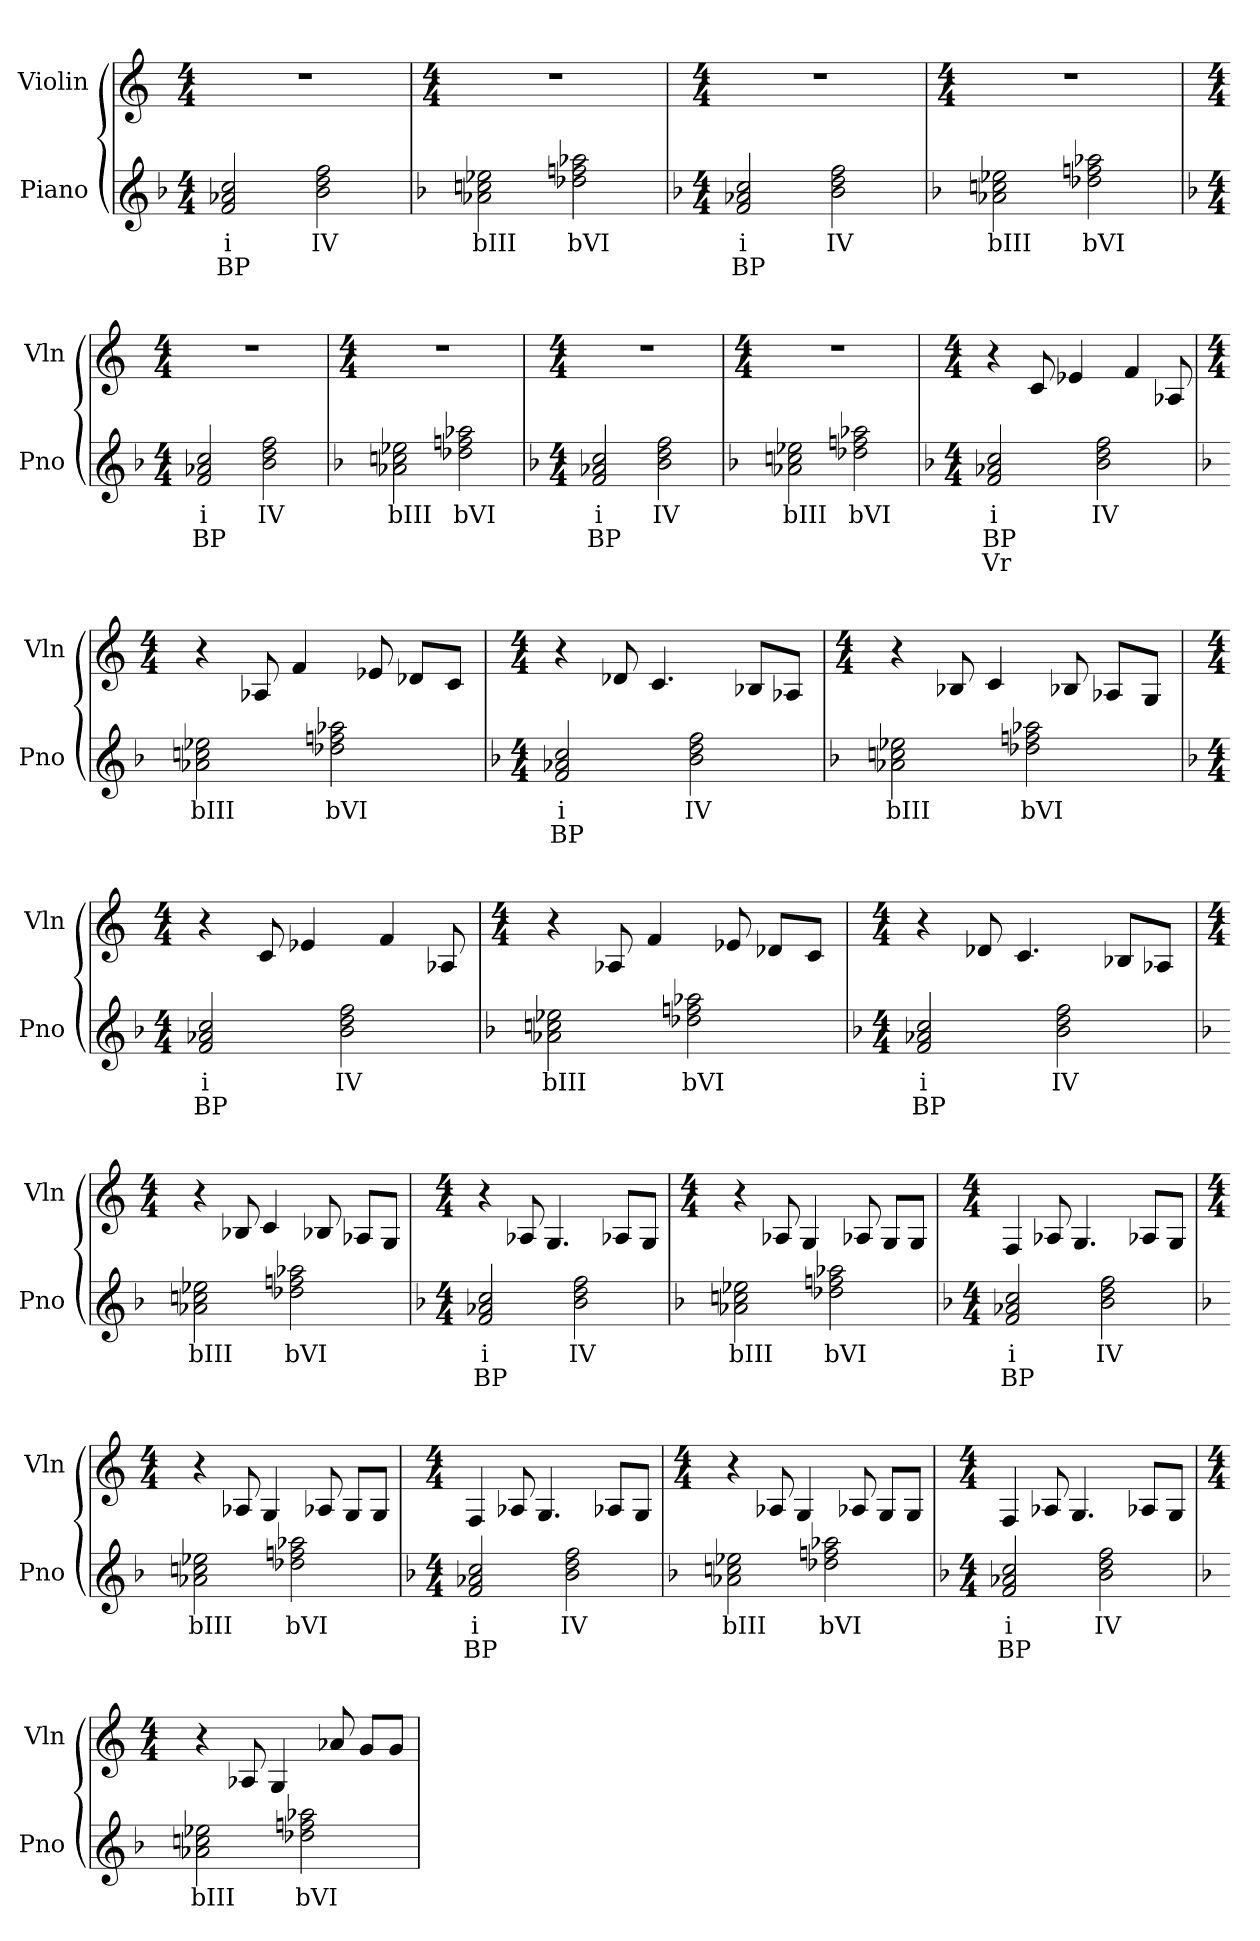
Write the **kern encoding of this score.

**kern	**text	**text	**text	**kern
*part2	*part2	*part2	*part2	*part1
*staff2	*staff2	*staff2	*staff2	*staff1
*I"Piano	*	*	*	*I"Violin
*I'Pno	*	*	*	*I'Vln
*k[b-]	*	*	*	*
*F:	*	*	*	*
*M4/4	*	*	*	*M4/4
=	=	=	=	=
2f 2a-X 2cc	i	BP	.	1r
2b- 2dd 2ff	IV	.	.	.
=	=	=	=	=
*k[b-]	*	*	*	*
*F:	*	*	*	*
*	*	*	*	*M4/4
2a-X 2ccn 2ee-X	bIII	.	.	1r
2dd-X 2ffn 2aa-X	bVI	.	.	.
=	=	=	=	=
*k[b-]	*	*	*	*
*F:	*	*	*	*
*M4/4	*	*	*	*M4/4
2f 2a-X 2cc	i	BP	.	1r
2b- 2dd 2ff	IV	.	.	.
=	=	=	=	=
*k[b-]	*	*	*	*
*F:	*	*	*	*
*	*	*	*	*M4/4
2a-X 2ccn 2ee-X	bIII	.	.	1r
2dd-X 2ffn 2aa-X	bVI	.	.	.
=	=	=	=	=
*k[b-]	*	*	*	*
*F:	*	*	*	*
*M4/4	*	*	*	*M4/4
2f 2a-X 2cc	i	BP	.	1r
2b- 2dd 2ff	IV	.	.	.
=	=	=	=	=
*k[b-]	*	*	*	*
*F:	*	*	*	*
*	*	*	*	*M4/4
2a-X 2ccn 2ee-X	bIII	.	.	1r
2dd-X 2ffn 2aa-X	bVI	.	.	.
=	=	=	=	=
*k[b-]	*	*	*	*
*F:	*	*	*	*
*M4/4	*	*	*	*M4/4
2f 2a-X 2cc	i	BP	.	1r
2b- 2dd 2ff	IV	.	.	.
=	=	=	=	=
*k[b-]	*	*	*	*
*F:	*	*	*	*
*	*	*	*	*M4/4
2a-X 2ccn 2ee-X	bIII	.	.	1r
2dd-X 2ffn 2aa-X	bVI	.	.	.
=	=	=	=	=
*k[b-]	*	*	*	*
*F:	*	*	*	*
*M4/4	*	*	*	*M4/4
2f 2a-X 2cc	i	BP	Vr	4r
.	.	.	.	8c
.	.	.	.	4e-X
2b- 2dd 2ff	IV	.	.	.
.	.	.	.	4f
.	.	.	.	8A-X
=	=	=	=	=
*k[b-]	*	*	*	*
*F:	*	*	*	*
*	*	*	*	*M4/4
2a-X 2ccn 2ee-X	bIII	.	.	4r
.	.	.	.	8A-X
.	.	.	.	4f
2dd-X 2ffn 2aa-X	bVI	.	.	.
.	.	.	.	8e-X
.	.	.	.	8d-XL
.	.	.	.	8cJ
=	=	=	=	=
*k[b-]	*	*	*	*
*F:	*	*	*	*
*M4/4	*	*	*	*M4/4
2f 2a-X 2cc	i	BP	.	4r
.	.	.	.	8d-X
.	.	.	.	4.c
2b- 2dd 2ff	IV	.	.	.
.	.	.	.	8B-XL
.	.	.	.	8A-XJ
=	=	=	=	=
*k[b-]	*	*	*	*
*F:	*	*	*	*
*	*	*	*	*M4/4
2a-X 2ccn 2ee-X	bIII	.	.	4r
.	.	.	.	8B-X
.	.	.	.	4c
2dd-X 2ffn 2aa-X	bVI	.	.	.
.	.	.	.	8B-X
.	.	.	.	8A-XL
.	.	.	.	8GJ
=	=	=	=	=
*k[b-]	*	*	*	*
*F:	*	*	*	*
*M4/4	*	*	*	*M4/4
2f 2a-X 2cc	i	BP	.	4r
.	.	.	.	8c
.	.	.	.	4e-X
2b- 2dd 2ff	IV	.	.	.
.	.	.	.	4f
.	.	.	.	8A-X
=	=	=	=	=
*k[b-]	*	*	*	*
*F:	*	*	*	*
*	*	*	*	*M4/4
2a-X 2ccn 2ee-X	bIII	.	.	4r
.	.	.	.	8A-X
.	.	.	.	4f
2dd-X 2ffn 2aa-X	bVI	.	.	.
.	.	.	.	8e-X
.	.	.	.	8d-XL
.	.	.	.	8cJ
=	=	=	=	=
*k[b-]	*	*	*	*
*F:	*	*	*	*
*M4/4	*	*	*	*M4/4
2f 2a-X 2cc	i	BP	.	4r
.	.	.	.	8d-X
.	.	.	.	4.c
2b- 2dd 2ff	IV	.	.	.
.	.	.	.	8B-XL
.	.	.	.	8A-XJ
=	=	=	=	=
*k[b-]	*	*	*	*
*F:	*	*	*	*
*	*	*	*	*M4/4
2a-X 2ccn 2ee-X	bIII	.	.	4r
.	.	.	.	8B-X
.	.	.	.	4c
2dd-X 2ffn 2aa-X	bVI	.	.	.
.	.	.	.	8B-X
.	.	.	.	8A-XL
.	.	.	.	8GJ
=	=	=	=	=
*k[b-]	*	*	*	*
*F:	*	*	*	*
*M4/4	*	*	*	*M4/4
2f 2a-X 2cc	i	BP	.	4r
.	.	.	.	8A-X
.	.	.	.	4.G
2b- 2dd 2ff	IV	.	.	.
.	.	.	.	8A-XL
.	.	.	.	8GJ
=	=	=	=	=
*k[b-]	*	*	*	*
*F:	*	*	*	*
*	*	*	*	*M4/4
2a-X 2ccn 2ee-X	bIII	.	.	4r
.	.	.	.	8A-X
.	.	.	.	4G
2dd-X 2ffn 2aa-X	bVI	.	.	.
.	.	.	.	8A-X
.	.	.	.	8GL
.	.	.	.	8GJ
=	=	=	=	=
*k[b-]	*	*	*	*
*F:	*	*	*	*
*M4/4	*	*	*	*M4/4
2f 2a-X 2cc	i	BP	.	4F
.	.	.	.	8A-X
.	.	.	.	4.G
2b- 2dd 2ff	IV	.	.	.
.	.	.	.	8A-XL
.	.	.	.	8GJ
=	=	=	=	=
*k[b-]	*	*	*	*
*F:	*	*	*	*
*	*	*	*	*M4/4
2a-X 2ccn 2ee-X	bIII	.	.	4r
.	.	.	.	8A-X
.	.	.	.	4G
2dd-X 2ffn 2aa-X	bVI	.	.	.
.	.	.	.	8A-X
.	.	.	.	8GL
.	.	.	.	8GJ
=	=	=	=	=
*k[b-]	*	*	*	*
*F:	*	*	*	*
*M4/4	*	*	*	*M4/4
2f 2a-X 2cc	i	BP	.	4F
.	.	.	.	8A-X
.	.	.	.	4.G
2b- 2dd 2ff	IV	.	.	.
.	.	.	.	8A-XL
.	.	.	.	8GJ
=	=	=	=	=
*k[b-]	*	*	*	*
*F:	*	*	*	*
*	*	*	*	*M4/4
2a-X 2ccn 2ee-X	bIII	.	.	4r
.	.	.	.	8A-X
.	.	.	.	4G
2dd-X 2ffn 2aa-X	bVI	.	.	.
.	.	.	.	8A-X
.	.	.	.	8GL
.	.	.	.	8GJ
=	=	=	=	=
*k[b-]	*	*	*	*
*F:	*	*	*	*
*M4/4	*	*	*	*M4/4
2f 2a-X 2cc	i	BP	.	4F
.	.	.	.	8A-X
.	.	.	.	4.G
2b- 2dd 2ff	IV	.	.	.
.	.	.	.	8A-XL
.	.	.	.	8GJ
=	=	=	=	=
*k[b-]	*	*	*	*
*F:	*	*	*	*
*	*	*	*	*M4/4
2a-X 2ccn 2ee-X	bIII	.	.	4r
.	.	.	.	8A-X
.	.	.	.	4G
2dd-X 2ffn 2aa-X	bVI	.	.	.
.	.	.	.	8a-X
.	.	.	.	8gL
.	.	.	.	8gJ
=	=	=	=	=
*-	*-	*-	*-	*-
